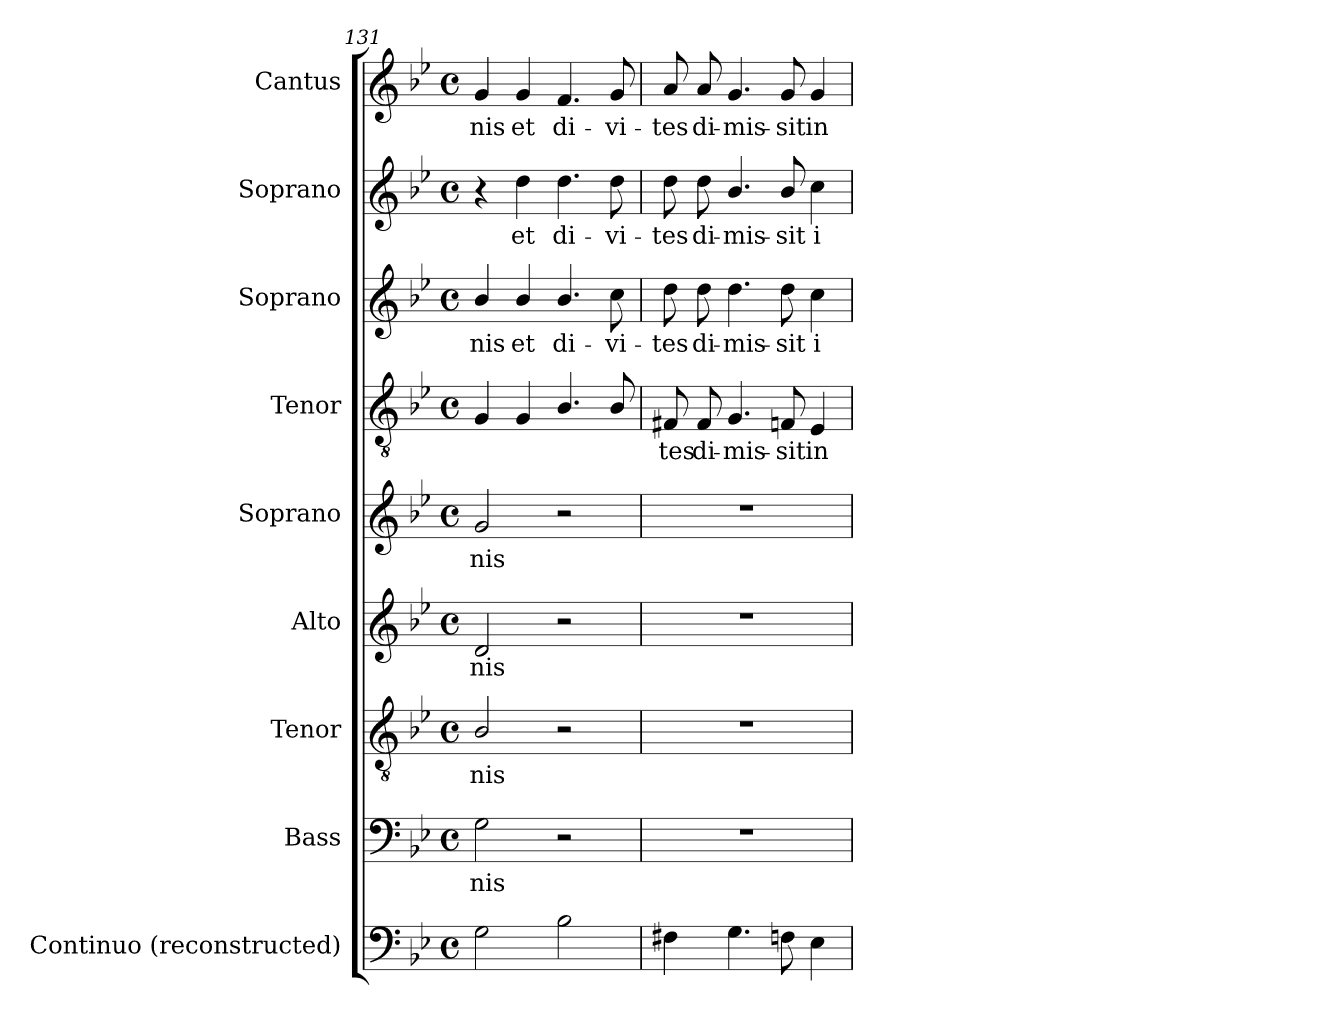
**kern	**kern	**text	**kern	**text	**kern	**text	**kern	**text	**kern	**text	**kern	**text	**kern	**text	**kern	**text
*part9	*part8	*part8	*part7	*part7	*part6	*part6	*part5	*part5	*part4	*part4	*part3	*part3	*part2	*part2	*part1	*part1
*staff9	*staff8	*staff8	*staff7	*staff7	*staff6	*staff6	*staff5	*staff5	*staff4	*staff4	*staff3	*staff3	*staff2	*staff2	*staff1	*staff1
*I"Continuo (reconstructed)	*I"Bass	*	*I"Tenor	*	*I"Alto	*	*I"Soprano	*	*I"Tenor	*	*I"Soprano	*	*I"Soprano	*	*I"Cantus	*
*I'Cont.	*I'B.	*	*I'T.	*	*I'A.	*	*I'S.	*	*I'T.	*	*I'S.	*	*I'S.	*	*	*
*clefF4	*clefF4	*	*clefGv2	*	*clefG2	*	*clefG2	*	*clefGv2	*	*clefG2	*	*clefG2	*	*clefG2	*
*	*	*	*ITrd7c12	*	*	*	*	*	*ITrd7c12	*	*	*	*	*	*	*
*k[b-e-]	*k[b-e-]	*	*k[b-e-]	*	*k[b-e-]	*	*k[b-e-]	*	*k[b-e-]	*	*k[b-e-]	*	*k[b-e-]	*	*k[b-e-]	*
*g:	*g:	*	*g:	*	*g:	*	*g:	*	*g:	*	*g:	*	*g:	*	*g:	*
*M4/4	*M4/4	*	*M4/4	*	*M4/4	*	*M4/4	*	*M4/4	*	*M4/4	*	*M4/4	*	*M4/4	*
*met(c)	*met(c)	*	*met(c)	*	*met(c)	*	*met(c)	*	*met(c)	*	*met(c)	*	*met(c)	*	*met(c)	*
=131	=131	=131	=131	=131	=131	=131	=131	=131	=131	=131	=131	=131	=131	=131	=131	=131
!	!	!LO:LY:b:color=#000000	!	!	!	!	!	!	!	!	!	!	!	!	!	!
!	!	!	!	!LO:LY:b:color=#000000	!	!	!	!	!	!	!	!	!	!	!	!
!	!	!	!	!	!	!LO:LY:b:color=#000000	!	!	!	!	!	!	!	!	!	!
!	!	!	!	!	!	!	!	!LO:LY:b:color=#000000	!	!	!	!	!	!	!	!
!	!	!	!	!	!	!	!	!	!	!	!	!LO:LY:b:color=#000000	!	!	!	!
!	!	!	!	!	!	!	!	!	!	!	!	!	!	!	!	!LO:LY:b:color=#000000
2Gi\	2Gi\	-nis	2BB-i/	-nis	2di/	-nis	2gi/	-nis	4GGi/	.	4b-i/	-nis	4r	.	4gi/	-nis
!	!	!	!	!	!	!	!	!	!	!	!	!LO:LY:b:color=#000000	!	!	!	!
!	!	!	!	!	!	!	!	!	!	!	!	!	!	!LO:LY:b:color=#000000	!	!
!	!	!	!	!	!	!	!	!	!	!	!	!	!	!	!	!LO:LY:b:color=#000000
.	.	.	.	.	.	.	.	.	4GGi/	.	4b-i/	et	4ddi\	et	4gi/	et
!	!	!	!	!	!	!	!	!	!	!	!	!LO:LY:b:color=#000000	!	!	!	!
!	!	!	!	!	!	!	!	!	!	!	!	!	!	!LO:LY:b:color=#000000	!	!
!	!	!	!	!	!	!	!	!	!	!	!	!	!	!	!	!LO:LY:b:color=#000000
2B-i\	2r	.	2r	.	2r	.	2r	.	4.BB-i/	.	4.b-i/	di-	4.ddi\	di-	4.fi/	di-
!	!	!	!	!	!	!	!	!	!	!	!	!LO:LY:b:color=#000000	!	!	!	!
!	!	!	!	!	!	!	!	!	!	!	!	!	!	!LO:LY:b:color=#000000	!	!
!	!	!	!	!	!	!	!	!	!	!	!	!	!	!	!	!LO:LY:b:color=#000000
.	.	.	.	.	.	.	.	.	8BB-i/	.	8cci\	-vi-	8ddi\	-vi-	8gi/	-vi-
=132	=132	=132	=132	=132	=132	=132	=132	=132	=132	=132	=132	=132	=132	=132	=132	=132
!	!	!	!	!	!	!	!	!	!	!LO:LY:b:color=#000000	!	!	!	!	!	!
!	!	!	!	!	!	!	!	!	!	!	!	!LO:LY:b:color=#000000	!	!	!	!
!	!	!	!	!	!	!	!	!	!	!	!	!	!	!LO:LY:b:color=#000000	!	!
!	!	!	!	!	!	!	!	!	!	!	!	!	!	!	!	!LO:LY:b:color=#000000
4F#Xi\	1r	.	1r	.	1r	.	1r	.	8FF#Xi/	tes	8ddi\	-tes	8ddi\	-tes	8ai/	-tes
!	!	!	!	!	!	!	!	!	!	!LO:LY:b:color=#000000	!	!	!	!	!	!
!	!	!	!	!	!	!	!	!	!	!	!	!LO:LY:b:color=#000000	!	!	!	!
!	!	!	!	!	!	!	!	!	!	!	!	!	!	!LO:LY:b:color=#000000	!	!
!	!	!	!	!	!	!	!	!	!	!	!	!	!	!	!	!LO:LY:b:color=#000000
.	.	.	.	.	.	.	.	.	8FF#i/	di-	8ddi\	di-	8ddi\	di-	8ai/	di-
!	!	!	!	!	!	!	!	!	!	!LO:LY:b:color=#000000	!	!	!	!	!	!
!	!	!	!	!	!	!	!	!	!	!	!	!LO:LY:b:color=#000000	!	!	!	!
!	!	!	!	!	!	!	!	!	!	!	!	!	!	!LO:LY:b:color=#000000	!	!
!	!	!	!	!	!	!	!	!	!	!	!	!	!	!	!	!LO:LY:b:color=#000000
4.Gi\	.	.	.	.	.	.	.	.	4.GGi/	-mis-	4.ddi\	-mis-	4.b-i/	-mis-	4.gi/	-mis-
!	!	!	!	!	!	!	!	!	!	!LO:LY:b:color=#000000	!	!	!	!	!	!
!	!	!	!	!	!	!	!	!	!	!	!	!LO:LY:b:color=#000000	!	!	!	!
!	!	!	!	!	!	!	!	!	!	!	!	!	!	!LO:LY:b:color=#000000	!	!
!	!	!	!	!	!	!	!	!	!	!	!	!	!	!	!	!LO:LY:b:color=#000000
8Fni\	.	.	.	.	.	.	.	.	8FFni/	-sit	8ddi\	-sit	8b-i/	-sit	8gi/	-sit
!	!	!	!	!	!	!	!	!	!	!LO:LY:b:color=#000000	!	!	!	!	!	!
!	!	!	!	!	!	!	!	!	!	!	!	!LO:LY:b:color=#000000	!	!	!	!
!	!	!	!	!	!	!	!	!	!	!	!	!	!	!LO:LY:b:color=#000000	!	!
!	!	!	!	!	!	!	!	!	!	!	!	!	!	!	!	!LO:LY:b:color=#000000
4E-i\	.	.	.	.	.	.	.	.	4EE-i/	in-	4cci\	i-	4cci\	i-	4gi/	in-
=	=	=	=	=	=	=	=	=	=	=	=	=	=	=	=	=
*-	*-	*-	*-	*-	*-	*-	*-	*-	*-	*-	*-	*-	*-	*-	*-	*-
